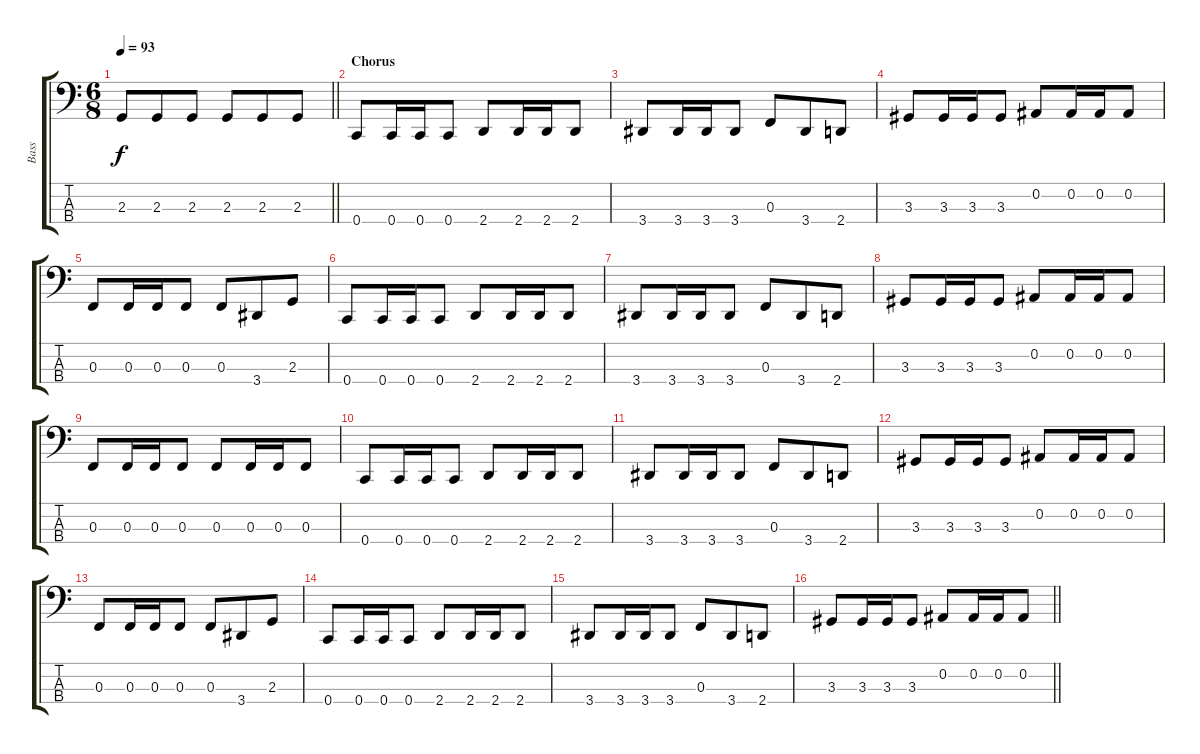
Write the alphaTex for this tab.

\track ("Bass" "Bass") {instrument electricbassfinger}
\staff {score tabs}
\tuning (Eb2 Bb1 F1 C1) {hide}
\ts (6 8)
\tempo 93
\clef f4
\barLineRight lightlight
\ks c
2.3.8{dy f} 2.3.8 2.3.8 2.3.8 2.3.8 2.3.8 |
\section ("" "Chorus")
0.4.8 0.4.16 0.4.16 0.4.8 2.4.8 2.4.16 2.4.16 2.4.8 |
3.4.8 3.4.16 3.4.16 3.4.8 0.3.8 3.4.8 2.4.8 |
3.3.8 3.3.16 3.3.16 3.3.8 0.2.8 0.2.16 0.2.16 0.2.8 |
0.3.8 0.3.16 0.3.16 0.3.8 0.3.8 3.4.8 2.3.8 |
0.4.8 0.4.16 0.4.16 0.4.8 2.4.8 2.4.16 2.4.16 2.4.8 |
3.4.8 3.4.16 3.4.16 3.4.8 0.3.8 3.4.8 2.4.8 |
3.3.8 3.3.16 3.3.16 3.3.8 0.2.8 0.2.16 0.2.16 0.2.8 |
0.3.8 0.3.16 0.3.16 0.3.8 0.3.8 0.3.16 0.3.16 0.3.8 |
0.4.8 0.4.16 0.4.16 0.4.8 2.4.8 2.4.16 2.4.16 2.4.8 |
3.4.8 3.4.16 3.4.16 3.4.8 0.3.8 3.4.8 2.4.8 |
3.3.8 3.3.16 3.3.16 3.3.8 0.2.8 0.2.16 0.2.16 0.2.8 |
0.3.8 0.3.16 0.3.16 0.3.8 0.3.8 3.4.8 2.3.8 |
0.4.8 0.4.16 0.4.16 0.4.8 2.4.8 2.4.16 2.4.16 2.4.8 |
3.4.8 3.4.16 3.4.16 3.4.8 0.3.8 3.4.8 2.4.8 |
\barLineRight lightlight
3.3.8 3.3.16 3.3.16 3.3.8 0.2.8 0.2.16 0.2.16 0.2.8
